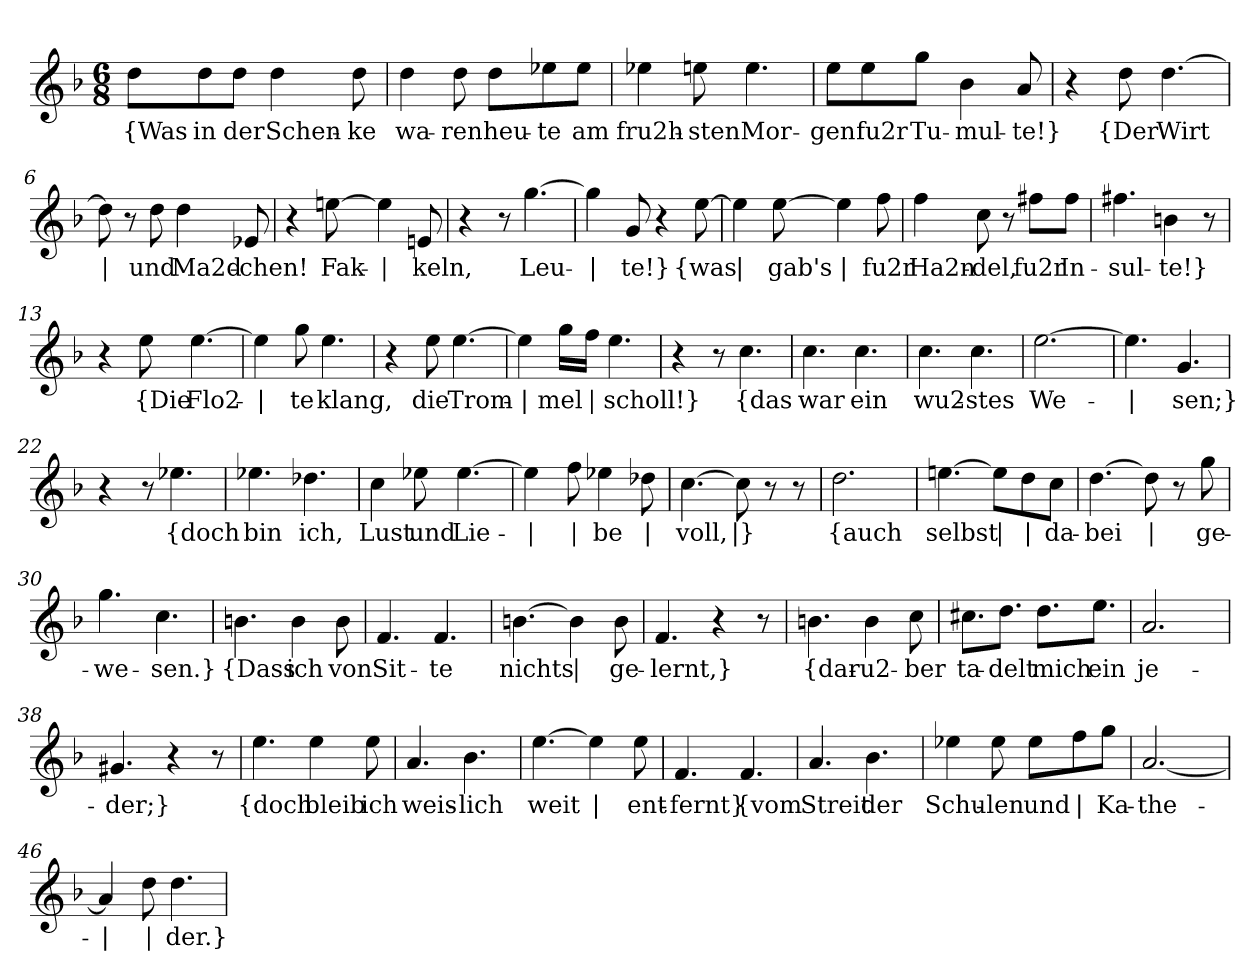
**kern	**text
*part1	*part1
*staff1	*staff1
*clefG2	*
*k[b-]	*
*M6/8	*
=1	=1
!	!LO:LY:b
8dd\L	{Was
!	!LO:LY:b
8dd\	in
!	!LO:LY:b
8dd\J	der
!	!LO:LY:b
4dd\	Schen-
!	!LO:LY:b
8dd\	-ke
=2	=2
!	!LO:LY:b
4dd\	wa-
!	!LO:LY:b
8dd\	-ren
!	!LO:LY:b
8dd\L	heu-
!	!LO:LY:b
8ee-X\	-te
!	!LO:LY:b
8ee-\J	am
=3	=3
!	!LO:LY:b
4ee-X\	fru2h-
!	!LO:LY:b
8een\	-sten
!	!LO:LY:b
4.ee\	Mor-
=4	=4
!	!LO:LY:b
8ee\L	-gen
!	!LO:LY:b
8ee\	fu2r
!	!LO:LY:b
8gg\J	Tu-
!	!LO:LY:b
4b-\	-mul-
!	!LO:LY:b
8a/	-te!}
=5	=5
4r	.
!	!LO:LY:b
8dd\	{Der
!	!LO:LY:b
[4.dd\	Wirt
!!LO:LB:g=z
=6	=6
!	!LO:LY:b
8dd\]	|
8r	.
!	!LO:LY:b
8dd\	und
!	!LO:LY:b
4dd\	Ma2d-
!	!LO:LY:b
8e-X/	-chen!
=7	=7
4r	.
!	!LO:LY:b
[8een\	Fak-
!	!LO:LY:b
4een\]	|
!	!LO:LY:b
8en/	-keln,
=8	=8
4r	.
8r	.
!	!LO:LY:b
[4.gg\	Leu-
=9	=9
!	!LO:LY:b
4gg\]	|
!	!LO:LY:b
8g/	-te!}
4r	.
!	!LO:LY:b
[8ee\	{was
=10	=10
!	!LO:LY:b
4ee\]	|
!	!LO:LY:b
[8ee\	gab's
!	!LO:LY:b
4ee\]	|
!	!LO:LY:b
8ff\	fu2r
=11	=11
!	!LO:LY:b
4ff\	Ha2n-
!	!LO:LY:b
8cc\	-del,
8r	.
!	!LO:LY:b
8ff#X\L	fu2r
!	!LO:LY:b
8ff#\J	In-
!!LO:LB:g=z
=12	=12
!	!LO:LY:b
4.ff#X\	-sul-
!	!LO:LY:b
4bn\	-te!}
8r	.
=13	=13
4r	.
!	!LO:LY:b
8ee\	{Die
!	!LO:LY:b
[4.ee\	Flo2-
=14	=14
!	!LO:LY:b
4ee\]	|
!	!LO:LY:b
8gg\	-te
!	!LO:LY:b
4.ee\	klang,
=15	=15
4r	.
!	!LO:LY:b
8ee\	die
!	!LO:LY:b
[4.ee\	Trom-
=16	=16
!	!LO:LY:b
4ee\]	|
!	!LO:LY:b
16gg\LL	-mel
!	!LO:LY:b
16ff\JJ	|
!	!LO:LY:b
4.ee\	scholl!}
=17	=17
4r	.
8r	.
!	!LO:LY:b
4.cc\	{das
=18	=18
!	!LO:LY:b
4.cc\	war
!	!LO:LY:b
4.cc\	ein
=19	=19
!	!LO:LY:b
4.cc\	wu2-
!	!LO:LY:b
4.cc\	-stes
=20	=20
!	!LO:LY:b
[2.ee\	We-
!!LO:LB:g=z
=21	=21
!	!LO:LY:b
4.ee\]	|
!	!LO:LY:b
4.g/	-sen;}
=22	=22
4r	.
8r	.
!	!LO:LY:b
4.ee-X\	{doch
=23	=23
!	!LO:LY:b
4.ee-X\	bin
!	!LO:LY:b
4.dd-X\	ich,
=24	=24
!	!LO:LY:b
4cc\	Lust
!	!LO:LY:b
8ee-X\	und
!	!LO:LY:b
[4.ee-\	Lie-
=25	=25
!	!LO:LY:b
4ee-\]	|
!	!LO:LY:b
8ff\	|
!	!LO:LY:b
4ee-X\	-be
!	!LO:LY:b
8dd-X\	|
=26	=26
!	!LO:LY:b
[4.cc\	voll,
!	!LO:LY:b
8cc\]	|}
8r	.
8r	.
=27	=27
!	!LO:LY:b
2.dd\	{auch
=28	=28
!	!LO:LY:b
[4.een\	selbst
!	!LO:LY:b
8een\L]	|
!	!LO:LY:b
8dd\	|
!	!LO:LY:b
8cc\J	da-
!!LO:LB:g=z
=29	=29
!	!LO:LY:b
[4.dd\	-bei
!	!LO:LY:b
8dd\]	|
8r	.
!	!LO:LY:b
8gg\	ge-
=30	=30
!	!LO:LY:b
4.gg\	-we-
!	!LO:LY:b
4.cc\	-sen.}
=31	=31
!	!LO:LY:b
4.bn\	{Dass
!	!LO:LY:b
4b\	ich
!	!LO:LY:b
8b\	von
=32	=32
!	!LO:LY:b
4.f/	Sit-
!	!LO:LY:b
4.f/	-te
=33	=33
!	!LO:LY:b
[4.bn\	nichts
!	!LO:LY:b
4b\]	|
!	!LO:LY:b
8b\	ge-
=34	=34
!	!LO:LY:b
4.f/	-lernt,}
4r	.
8r	.
=35	=35
!	!LO:LY:b
4.bn\	{dar-
!	!LO:LY:b
4b\	-u2-
!	!LO:LY:b
8cc\	-ber
!!LO:LB:g=z
=36	=36
!	!LO:LY:b
8.cc#X\L	ta-
!	!LO:LY:b
8.dd\J	-delt
!	!LO:LY:b
8.dd\L	mich
!	!LO:LY:b
8.ee\J	ein
=37	=37
!	!LO:LY:b
2.a/	je-
=38	=38
!	!LO:LY:b
4.g#X/	-der;}
4r	.
8r	.
=39	=39
!	!LO:LY:b
4.ee\	{doch
!	!LO:LY:b
4ee\	bleib
!	!LO:LY:b
8ee\	ich
=40	=40
!	!LO:LY:b
4.a/	weis-
!	!LO:LY:b
4.b-\	-lich
=41	=41
!	!LO:LY:b
[4.ee\	weit
!	!LO:LY:b
4ee\]	|
!	!LO:LY:b
8ee\	ent-
=42	=42
!	!LO:LY:b
4.f/	-fernt}
!	!LO:LY:b
4.f/	{vom
=43	=43
!	!LO:LY:b
4.a/	Streit
!	!LO:LY:b
4.b-\	der
!!LO:LB:g=z
=44	=44
!	!LO:LY:b
4ee-X\	Schu-
!	!LO:LY:b
8ee-\	-len
!	!LO:LY:b
8ee-\L	und
!	!LO:LY:b
8ff\	|
!	!LO:LY:b
8gg\J	Ka-
=45	=45
!	!LO:LY:b
[2.a/	-the-
=46	=46
!	!LO:LY:b
4a/]	|
!	!LO:LY:b
8dd\	|
!	!LO:LY:b
4.dd\	-der.}
=	=
*-	*-
